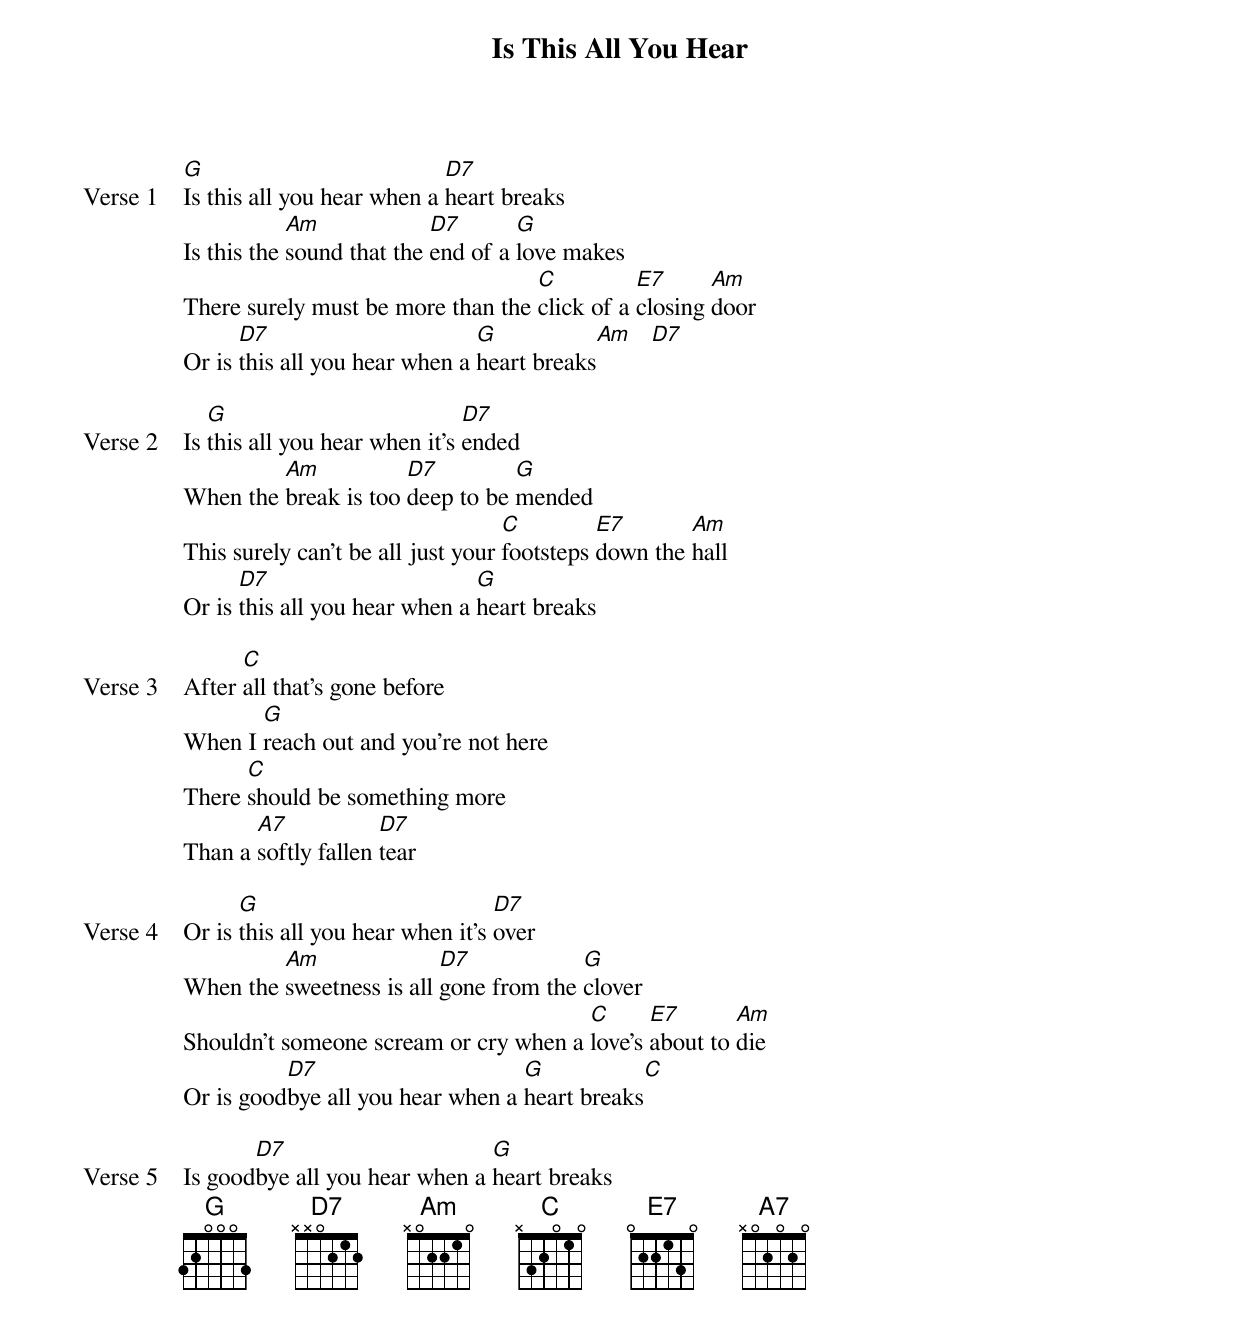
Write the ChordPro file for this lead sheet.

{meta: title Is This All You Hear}
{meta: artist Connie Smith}
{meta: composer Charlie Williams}

{start_of_verse: Verse 1}
[G]Is this all you hear when a [D7]heart breaks
Is this the [Am]sound that the [D7]end of a [G]love makes
There surely must be more than the [C]click of a [E7]closing [Am]door
Or is [D7]this all you hear when a [G]heart breaks[Am]   [D7]
{end_of_verse}

{start_of_verse: Verse 2}
Is [G]this all you hear when it's [D7]ended
When the [Am]break is too [D7]deep to be [G]mended
This surely can't be all just your [C]footsteps [E7]down the [Am]hall
Or is [D7]this all you hear when a [G]heart breaks
{end_of_verse}

{start_of_verse: Verse 3}
After [C]all that's gone before
When I [G]reach out and you're not here
There [C]should be something more
Than a [A7]softly fallen [D7]tear
{end_of_verse}

{start_of_verse: Verse 4}
Or is [G]this all you hear when it's [D7]over
When the [Am]sweetness is all [D7]gone from the [G]clover
Shouldn't someone scream or cry when a [C]love's [E7]about to [Am]die
Or is good[D7]bye all you hear when a [G]heart breaks[C]
{end_of_verse}

{start_of_verse: Verse 5}
Is good[D7]bye all you hear when a [G]heart breaks
{end_of_verse}
